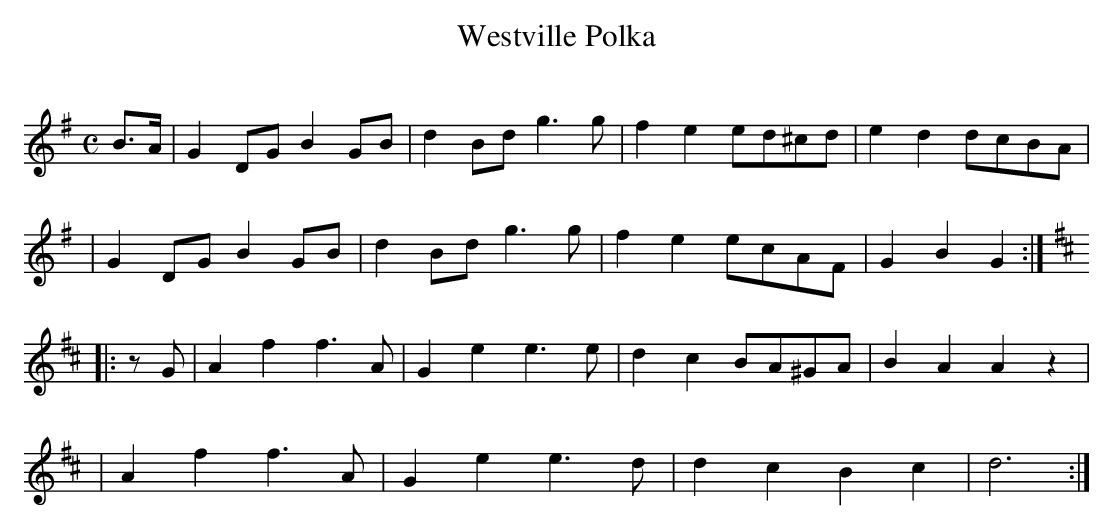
X:1
T:Westville Polka
Q:400
M:C
L:1/8
K:G
B>A | G2DG B2GB | d2Bd g3g | f2 e2 ed^cd | e2d2 dcBA |
    | G2DG B2GB | d2Bd g3g | f2 e2 ecAF  | G2B2 G2:|
K:D
|: zG | A2f2 f3A | G2e2 e3e | d2c2 BA^GA | B2A2 A2z2 |
      | A2f2 f3A | G2e2 e3d | d2c2 B2c2 |d6 :|
